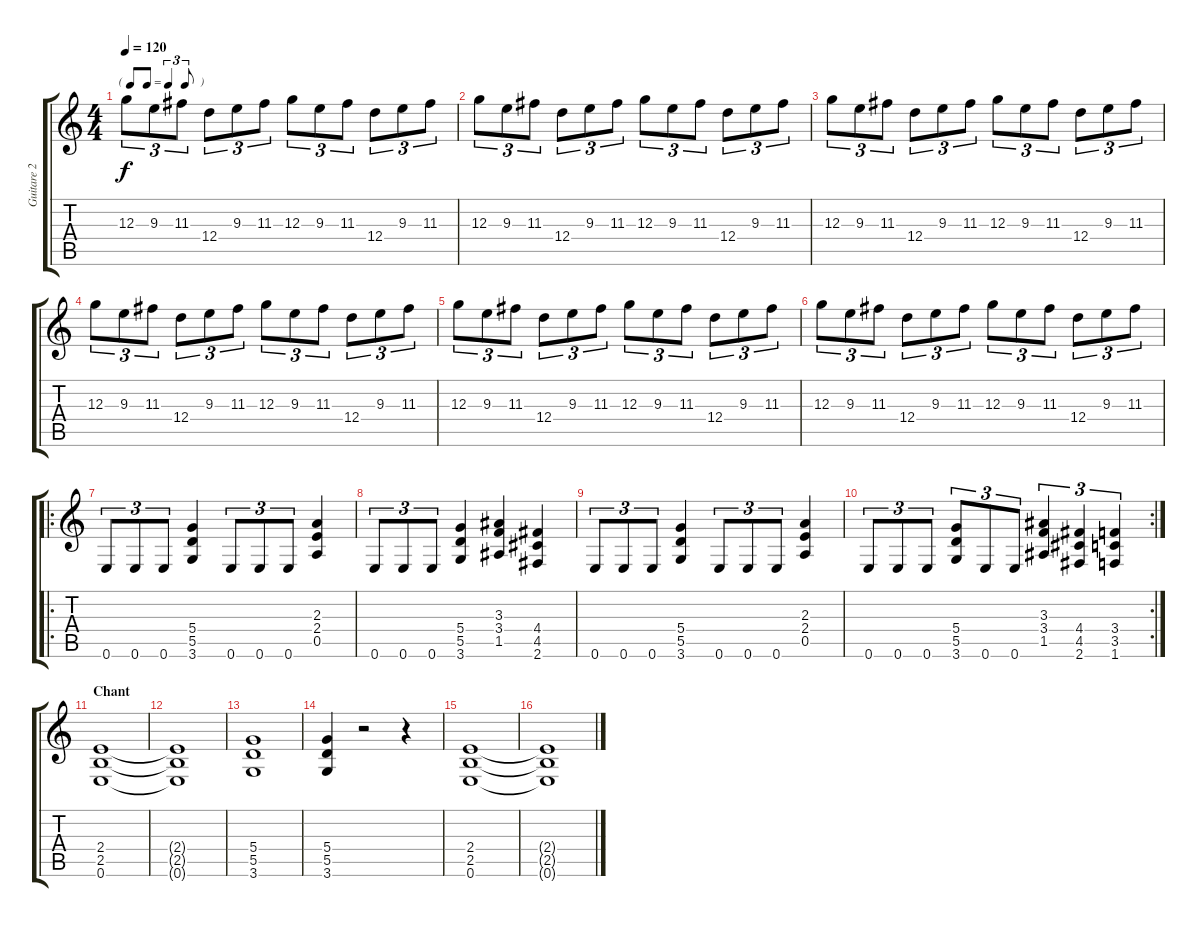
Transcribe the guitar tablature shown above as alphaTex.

\track ("Guitare 2" "Guitare 2") {instrument overdrivenguitar}
\staff {score tabs}
\tuning (E4 B3 G3 D3 A2 E2) {hide}
\ts (4 4)
\tf triplet8th
\tempo 120
\clef g2
\ks c
12.3.8{tu (3 2) dy f} 9.3.8{tu (3 2)} 11.3.8{tu (3 2)} 12.4.8{tu (3 2)} 9.3.8{tu (3 2)} 11.3.8{tu (3 2)} 12.3.8{tu (3 2)} 9.3.8{tu (3 2)} 11.3.8{tu (3 2)} 12.4.8{tu (3 2)} 9.3.8{tu (3 2)} 11.3.8{tu (3 2)} |
12.3.8{tu (3 2)} 9.3.8{tu (3 2)} 11.3.8{tu (3 2)} 12.4.8{tu (3 2)} 9.3.8{tu (3 2)} 11.3.8{tu (3 2)} 12.3.8{tu (3 2)} 9.3.8{tu (3 2)} 11.3.8{tu (3 2)} 12.4.8{tu (3 2)} 9.3.8{tu (3 2)} 11.3.8{tu (3 2)} |
12.3.8{tu (3 2)} 9.3.8{tu (3 2)} 11.3.8{tu (3 2)} 12.4.8{tu (3 2)} 9.3.8{tu (3 2)} 11.3.8{tu (3 2)} 12.3.8{tu (3 2)} 9.3.8{tu (3 2)} 11.3.8{tu (3 2)} 12.4.8{tu (3 2)} 9.3.8{tu (3 2)} 11.3.8{tu (3 2)} |
12.3.8{tu (3 2)} 9.3.8{tu (3 2)} 11.3.8{tu (3 2)} 12.4.8{tu (3 2)} 9.3.8{tu (3 2)} 11.3.8{tu (3 2)} 12.3.8{tu (3 2)} 9.3.8{tu (3 2)} 11.3.8{tu (3 2)} 12.4.8{tu (3 2)} 9.3.8{tu (3 2)} 11.3.8{tu (3 2)} |
12.3.8{tu (3 2)} 9.3.8{tu (3 2)} 11.3.8{tu (3 2)} 12.4.8{tu (3 2)} 9.3.8{tu (3 2)} 11.3.8{tu (3 2)} 12.3.8{tu (3 2)} 9.3.8{tu (3 2)} 11.3.8{tu (3 2)} 12.4.8{tu (3 2)} 9.3.8{tu (3 2)} 11.3.8{tu (3 2)} |
12.3.8{tu (3 2)} 9.3.8{tu (3 2)} 11.3.8{tu (3 2)} 12.4.8{tu (3 2)} 9.3.8{tu (3 2)} 11.3.8{tu (3 2)} 12.3.8{tu (3 2)} 9.3.8{tu (3 2)} 11.3.8{tu (3 2)} 12.4.8{tu (3 2)} 9.3.8{tu (3 2)} 11.3.8{tu (3 2)} |
\ro
0.6.8{tu (3 2)} 0.6.8{tu (3 2)} 0.6.8{tu (3 2)} (5.4 5.5 3.6).4 0.6.8{tu (3 2)} 0.6.8{tu (3 2)} 0.6.8{tu (3 2)} (2.3 2.4 0.5).4 |
0.6.8{tu (3 2)} 0.6.8{tu (3 2)} 0.6.8{tu (3 2)} (5.4 5.5 3.6).4 (3.3 3.4 1.5).4 (4.4 4.5 2.6).4 |
0.6.8{tu (3 2)} 0.6.8{tu (3 2)} 0.6.8{tu (3 2)} (5.4 5.5 3.6).4 0.6.8{tu (3 2)} 0.6.8{tu (3 2)} 0.6.8{tu (3 2)} (2.3 2.4 0.5).4 |
\rc 2
0.6.8{tu (3 2)} 0.6.8{tu (3 2)} 0.6.8{tu (3 2)} (5.4 5.5 3.6).8{tu (3 2)} 0.6.8{tu (3 2)} 0.6.8{tu (3 2)} (3.3 3.4 1.5).4{tu (3 2)} (4.4 4.5 2.6).4{tu (3 2)} (3.4 3.5 1.6).4{tu (3 2)} |
\section ("" "Chant")
(2.4 2.5 0.6).1 |
(2.4{t} 2.5{t} 0.6{t}).1 |
(5.4 5.5 3.6).1 |
(5.4 5.5 3.6).4 r.2 r.4 |
(2.4 2.5 0.6).1 |
(2.4{t} 2.5{t} 0.6{t}).1
